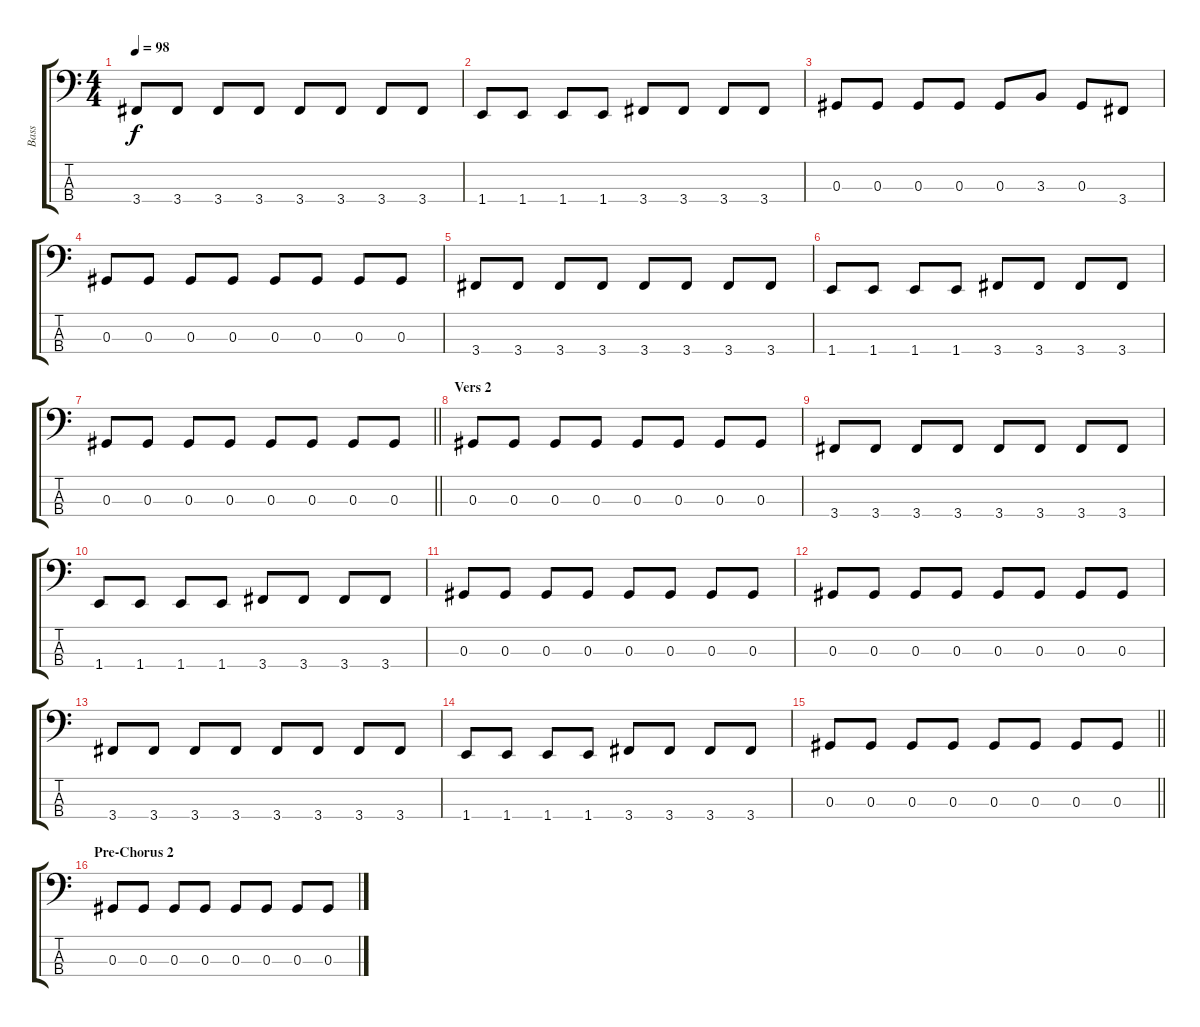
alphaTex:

\track ("Bass" "Bass") {instrument electricbassfinger}
\staff {score tabs}
\tuning (Gb2 Db2 Ab1 Eb1) {hide}
\ts (4 4)
\tempo 98
\clef f4
\ks c
3.4.8{dy f} 3.4.8 3.4.8 3.4.8 3.4.8 3.4.8 3.4.8 3.4.8 |
1.4.8 1.4.8 1.4.8 1.4.8 3.4.8 3.4.8 3.4.8 3.4.8 |
0.3.8 0.3.8 0.3.8 0.3.8 0.3.8 3.3.8 0.3.8 3.4.8 |
0.3.8 0.3.8 0.3.8 0.3.8 0.3.8 0.3.8 0.3.8 0.3.8 |
3.4.8 3.4.8 3.4.8 3.4.8 3.4.8 3.4.8 3.4.8 3.4.8 |
1.4.8 1.4.8 1.4.8 1.4.8 3.4.8 3.4.8 3.4.8 3.4.8 |
\barLineRight lightlight
0.3.8 0.3.8 0.3.8 0.3.8 0.3.8 0.3.8 0.3.8 0.3.8 |
\section ("" "Vers 2")
0.3.8 0.3.8 0.3.8 0.3.8 0.3.8 0.3.8 0.3.8 0.3.8 |
3.4.8 3.4.8 3.4.8 3.4.8 3.4.8 3.4.8 3.4.8 3.4.8 |
1.4.8 1.4.8 1.4.8 1.4.8 3.4.8 3.4.8 3.4.8 3.4.8 |
0.3.8 0.3.8 0.3.8 0.3.8 0.3.8 0.3.8 0.3.8 0.3.8 |
0.3.8 0.3.8 0.3.8 0.3.8 0.3.8 0.3.8 0.3.8 0.3.8 |
3.4.8 3.4.8 3.4.8 3.4.8 3.4.8 3.4.8 3.4.8 3.4.8 |
1.4.8 1.4.8 1.4.8 1.4.8 3.4.8 3.4.8 3.4.8 3.4.8 |
\barLineRight lightlight
0.3.8 0.3.8 0.3.8 0.3.8 0.3.8 0.3.8 0.3.8 0.3.8 |
\section ("" "Pre-Chorus 2")
0.3.8 0.3.8 0.3.8 0.3.8 0.3.8 0.3.8 0.3.8 0.3.8
